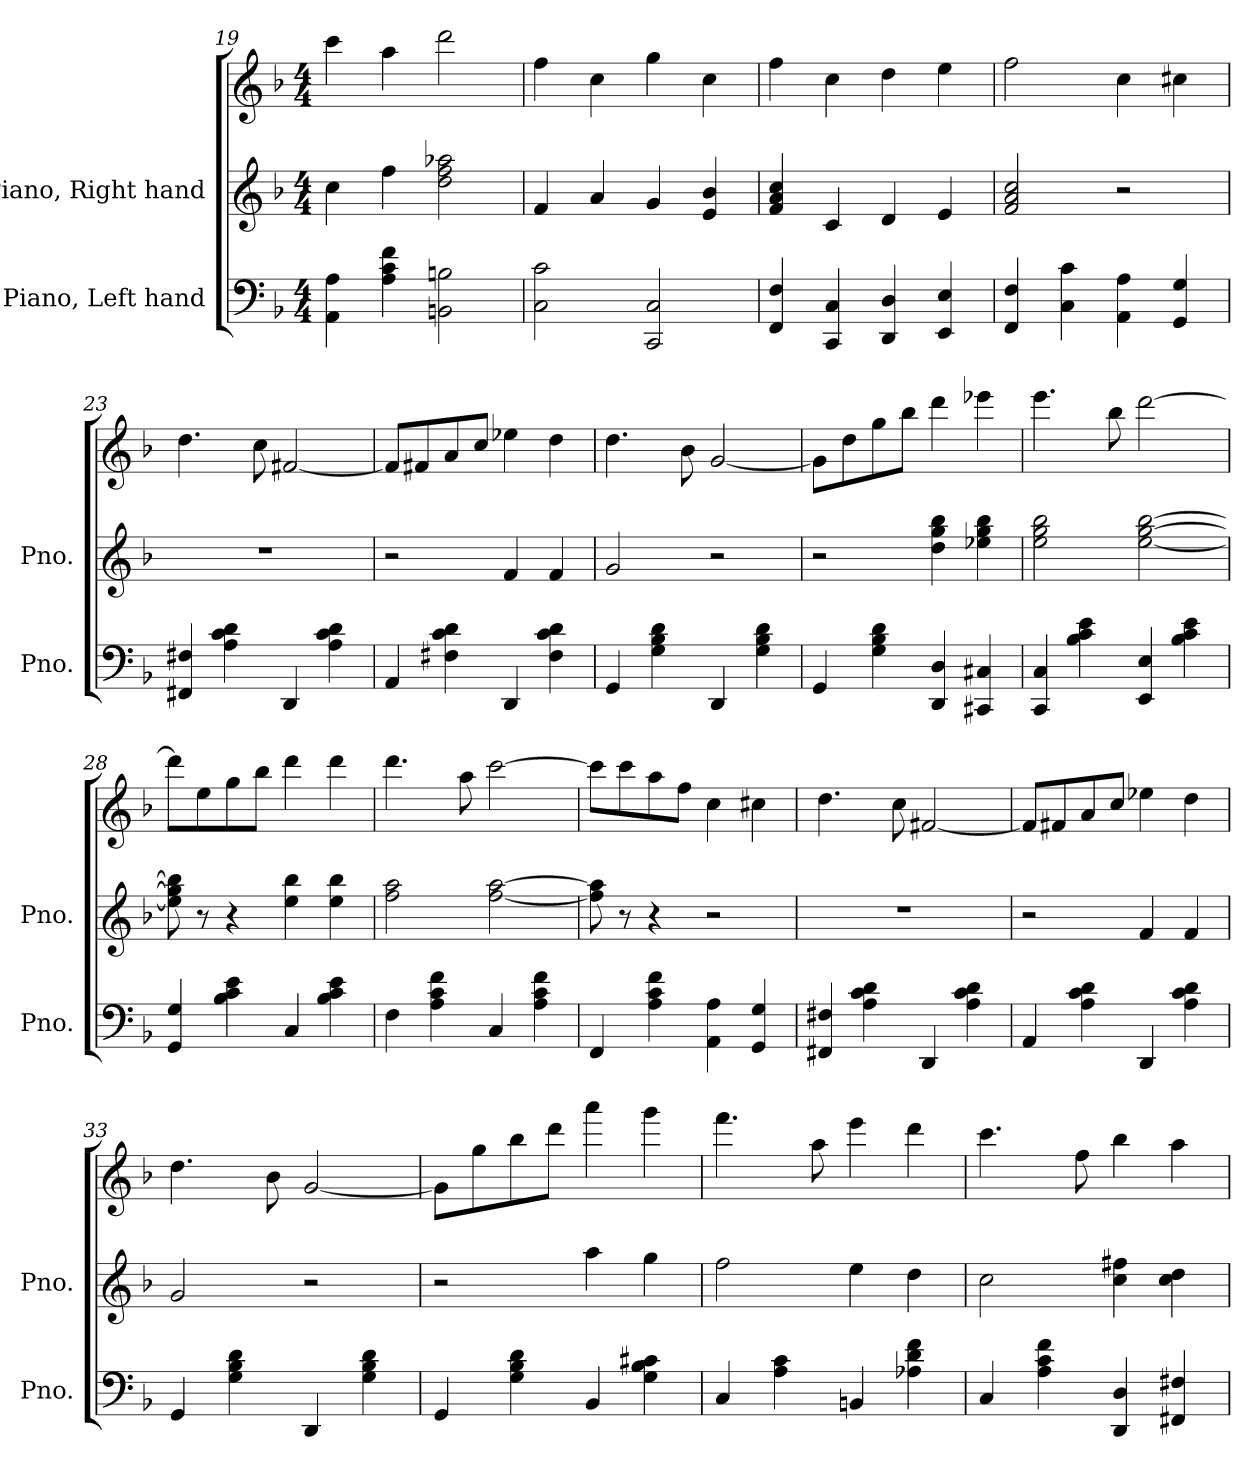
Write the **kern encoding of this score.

**kern	**kern	**kern
*part2	*part1	*part1
*staff3	*staff2	*staff1
*I"Piano, Left hand	*I"Piano, Right hand	*
*I'Pno.	*I'Pno.	*
*clefF4	*clefG2	*clefG2
*k[b-]	*k[b-]	*k[b-]
*M4/4	*M4/4	*M4/4
=19	=19	=19
4AA\ 4A\	4cc\	4ccc\
4A\ 4c\ 4f\	4ff\	4aa\
2BBn\ 2Bn\	2dd\ 2ff\ 2aa-X\	2ddd\
=20	=20	=20
2C\ 2c\	4f/	4ff\
.	4a/	4cc\
2CC/ 2C/	4g/	4gg\
.	4e/ 4b-/	4cc\
=21	=21	=21
4FF/ 4F/	4f/ 4a/ 4cc/	4ff\
4CC/ 4C/	4c/	4cc\
4DD/ 4D/	4d/	4dd\
4EE/ 4E/	4e/	4ee\
=22	=22	=22
4FF/ 4F/	2f/ 2a/ 2cc/	2ff\
4C\ 4c\	.	.
4AA\ 4A\	2r	4cc\
4GG/ 4G/	.	4cc#X\
!!LO:PB:g=z
=23	=23	=23
4FF#X/ 4F#X/	1r	4.dd\
4A\ 4c\ 4d\	.	.
.	.	8cc\
4DD/	.	[2f#X/
4A\ 4c\ 4d\	.	.
=24	=24	=24
4AA/	2r	8f#/L]
.	.	8f#X/
4F#X\ 4c\ 4d\	.	8a/
.	.	8cc/J
4DD/	4f/	4ee-X\
4F#\ 4c\ 4d\	4f/	4dd\
=25	=25	=25
4GG/	2g/	4.dd\
4G\ 4B-\ 4d\	.	.
.	.	8b-\
4DD/	2r	[2g/
4G\ 4B-\ 4d\	.	.
=26	=26	=26
4GG/	2r	8g\L]
.	.	8dd\
4G\ 4B-\ 4d\	.	8gg\
.	.	8bb-\J
4DD/ 4D/	4dd\ 4gg\ 4bb-\	4ddd\
4CC#X/ 4C#X/	4ee-X\ 4gg\ 4bb-\	4eee-X\
=27	=27	=27
4CC/ 4C/	2ee\ 2gg\ 2bb-\	4.eee\
4B-\ 4c\ 4e\	.	.
.	.	8bb-\
4EE/ 4E/	[2ee\ [2gg\ [2bb-\	[2ddd\
4B-\ 4c\ 4e\	.	.
!!LO:LB:g=z
=28	=28	=28
4GG/ 4G/	8ee\] 8gg\] 8bb-\]	8ddd\L]
.	8r	8ee\
4B-\ 4c\ 4e\	4r	8gg\
.	.	8bb-\J
4C/	4ee\ 4bb-\	4ddd\
4B-\ 4c\ 4e\	4ee\ 4bb-\	4ddd\
=29	=29	=29
4F\	2ff\ 2aa\	4.ddd\
4A\ 4c\ 4f\	.	.
.	.	8aa\
4C/	[2ff\ [2aa\	[2ccc\
4A\ 4c\ 4f\	.	.
=30	=30	=30
4FF/	8ff\] 8aa\]	8ccc\L]
.	8r	8ccc\
4A\ 4c\ 4f\	4r	8aa\
.	.	8ff\J
4AA\ 4A\	2r	4cc\
4GG/ 4G/	.	4cc#X\
=31	=31	=31
4FF#X/ 4F#X/	1r	4.dd\
4A\ 4c\ 4d\	.	.
.	.	8cc\
4DD/	.	[2f#X/
4A\ 4c\ 4d\	.	.
=32	=32	=32
4AA/	2r	8f#/L]
.	.	8f#X/
4A\ 4c\ 4d\	.	8a/
.	.	8cc/J
4DD/	4f/	4ee-X\
4A\ 4c\ 4d\	4f/	4dd\
!!LO:LB:g=z
=33	=33	=33
4GG/	2g/	4.dd\
4G\ 4B-\ 4d\	.	.
.	.	8b-\
4DD/	2r	[2g/
4G\ 4B-\ 4d\	.	.
=34	=34	=34
4GG/	2r	8g\L]
.	.	8gg\
4G\ 4B-\ 4d\	.	8bb-\
.	.	8ddd\J
4BB-/	4aa\	4aaa\
4G\ 4B-\ 4c#X\	4gg\	4ggg\
=35	=35	=35
4C/	2ff\	4.fff\
4A\ 4c\	.	.
.	.	8aa\
4BBn/	4ee\	4eee\
4A-X\ 4d\ 4f\	4dd\	4ddd\
=36	=36	=36
4C/	2cc\	4.ccc\
4A\ 4c\ 4f\	.	.
.	.	8ff\
4DD/ 4D/	4cc\ 4ff#X\	4bb-\
4FF#X/ 4F#X/	4cc\ 4dd\	4aa\
=	=	=
*-	*-	*-
